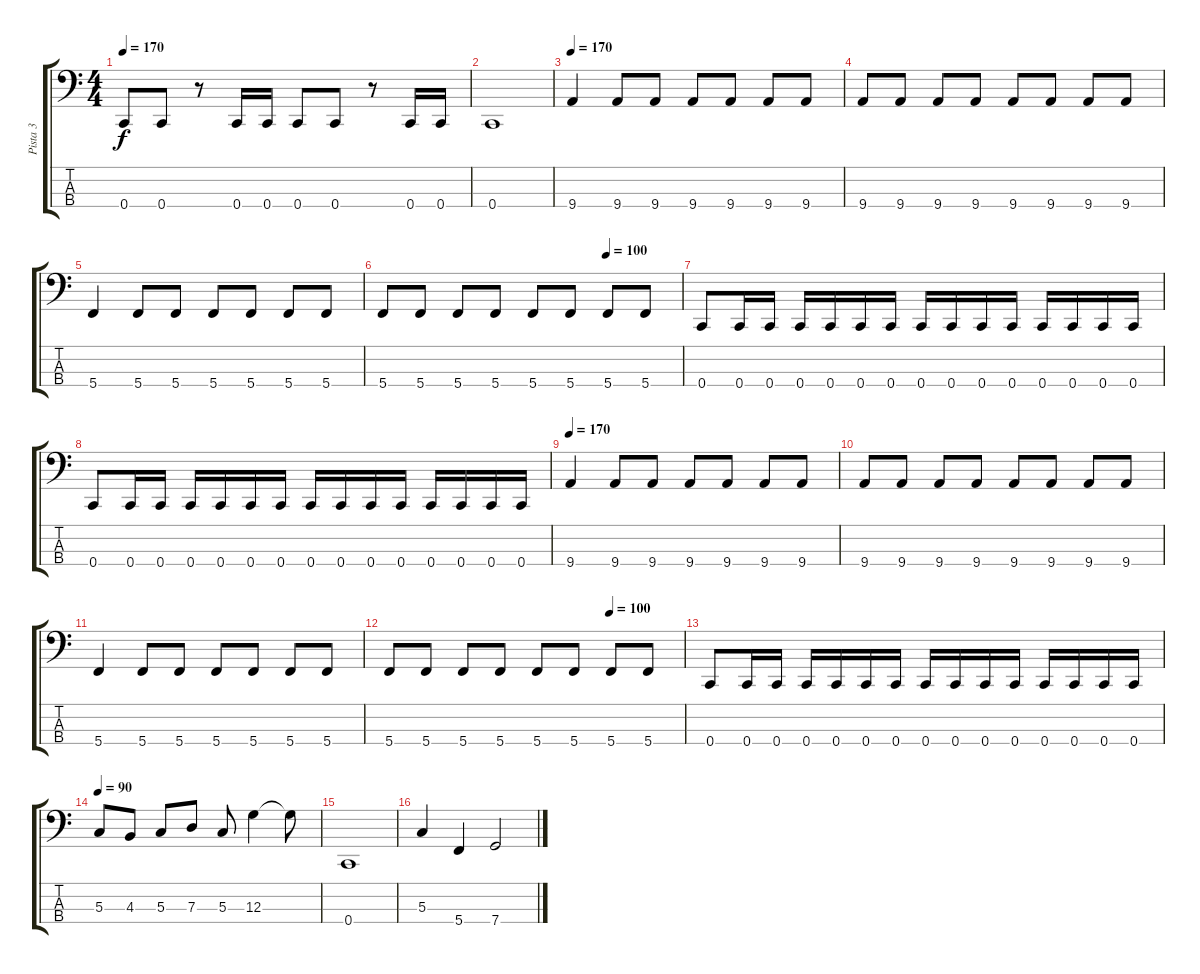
\track ("Pista 3" "Pista 3") {instrument electricbasspick}
\staff {score tabs}
\tuning (F2 C2 G1 C1) {hide}
\ts (4 4)
\tempo 170
\clef f4
\ks c
0.4.8{dy f} 0.4.8 r.8 0.4.16 0.4.16 0.4.8 0.4.8 r.8 0.4.16 0.4.16 |
0.4.1 |
\tempo 170
9.4.4 9.4.8 9.4.8 9.4.8 9.4.8 9.4.8 9.4.8 |
9.4.8 9.4.8 9.4.8 9.4.8 9.4.8 9.4.8 9.4.8 9.4.8 |
5.4.4 5.4.8 5.4.8 5.4.8 5.4.8 5.4.8 5.4.8 |
\tempo (100 0.75)
5.4.8 5.4.8 5.4.8 5.4.8 5.4.8 5.4.8 5.4.8 5.4.8 |
0.4.8 0.4.16 0.4.16 0.4.16 0.4.16 0.4.16 0.4.16 0.4.16 0.4.16 0.4.16 0.4.16 0.4.16 0.4.16 0.4.16 0.4.16 |
0.4.8 0.4.16 0.4.16 0.4.16 0.4.16 0.4.16 0.4.16 0.4.16 0.4.16 0.4.16 0.4.16 0.4.16 0.4.16 0.4.16 0.4.16 |
\tempo 170
9.4.4 9.4.8 9.4.8 9.4.8 9.4.8 9.4.8 9.4.8 |
9.4.8 9.4.8 9.4.8 9.4.8 9.4.8 9.4.8 9.4.8 9.4.8 |
5.4.4 5.4.8 5.4.8 5.4.8 5.4.8 5.4.8 5.4.8 |
\tempo (100 0.75)
5.4.8 5.4.8 5.4.8 5.4.8 5.4.8 5.4.8 5.4.8 5.4.8 |
0.4.8 0.4.16 0.4.16 0.4.16 0.4.16 0.4.16 0.4.16 0.4.16 0.4.16 0.4.16 0.4.16 0.4.16 0.4.16 0.4.16 0.4.16 |
\tempo 90
5.3.8 4.3.8 5.3.8 7.3.8 5.3.8 12.3.4 12.3{t}.8 |
0.4.1 |
5.3.4 5.4.4 7.4.2
